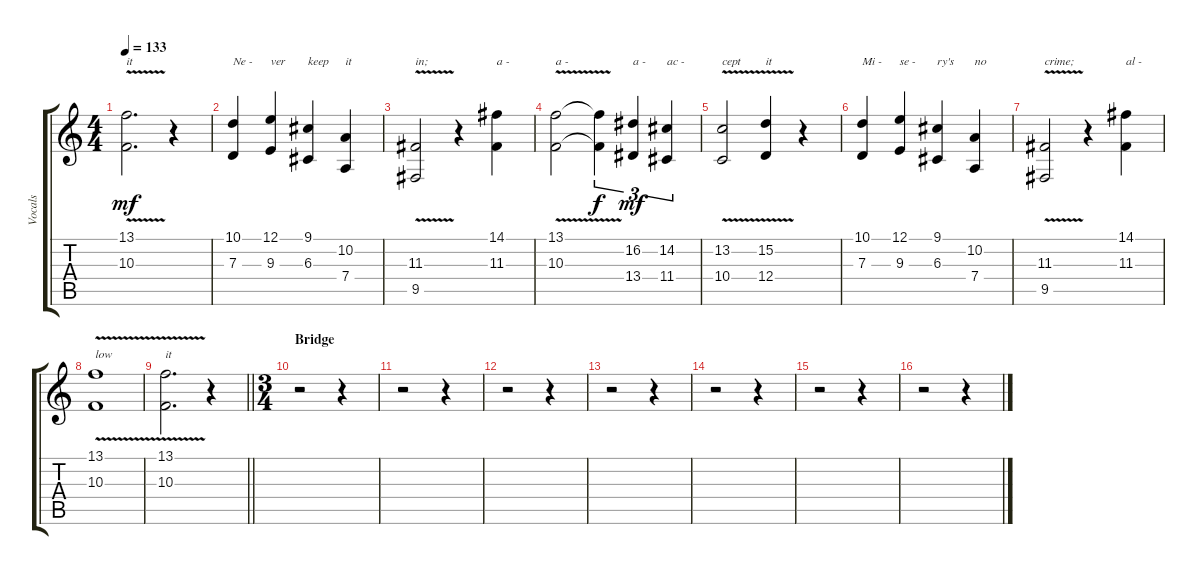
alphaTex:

\track ("Vocals" "Vocals") {instrument choiraahs}
\staff {score tabs}
\tuning (E4 B3 G3 D3 A2 E2) {hide}
\ts (4 4)
\tempo 133
\clef g2
\ks c
(13.1{v} 10.3{v}).2{d txt "it" dy mf} r.4 |
(10.1 7.3).4{txt "Ne -"} (12.1 9.3).4{txt "ver"} (9.1 6.3).4{txt "keep"} (10.2 7.4).4{txt "it"} |
(11.3{v} 9.5{v}).2{txt "in;"} r.4 (14.1 11.3).4{txt "a -"} |
(13.1{v} 10.3{v}).2{txt "a -"} (13.1{t} 10.3{t}).4{tu (3 2) dy f} (16.2 13.4).4{tu (3 2) txt "a -" dy mf} (14.2 11.4).4{tu (3 2) txt "ac -"} |
(13.2{v} 10.4{v}).2{txt "cept"} (15.2{v} 12.4{v}).4{txt "it"} r.4 |
(10.1 7.3).4{txt "Mi -"} (12.1 9.3).4{txt "se -"} (9.1 6.3).4{txt "ry's"} (10.2 7.4).4{txt "no"} |
(11.3{v} 9.5{v}).2{txt "crime;"} r.4 (14.1 11.3).4{txt "al -"} |
(13.1{v} 10.3{v}).1{txt "low"} |
\barLineRight lightlight
(13.1{v} 10.3{v}).2{d txt "it"} r.4 |
\ts (3 4)
\section ("" "Bridge")
r.2 r.4 |
r.2 r.4 |
r.2 r.4 |
r.2 r.4 |
r.2 r.4 |
r.2 r.4 |
r.2 r.4
